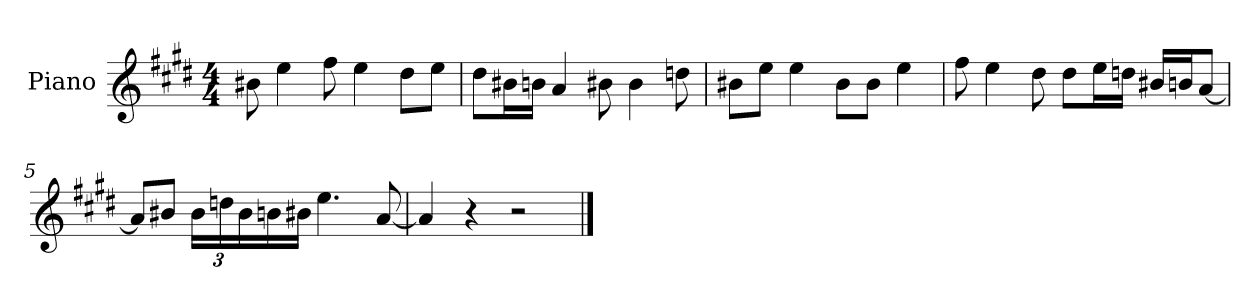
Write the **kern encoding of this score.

**kern
*part1
*staff1
*I"Piano
*I'P-no
*clefG2
*k[f#c#g#d#]
*M4/4
*MM90
=1
8b#X\
4ee\
8ff#\
4ee\
8dd#\L
8ee\J
=2
8dd#\L
16b#X\L
16bn\JJ
4a/
8b#X\
4b#\
8ddn\
=3
8b#X\L
8ee\J
4ee\
8b#\L
8b#\J
4ee\
=4
8ff#\
4ee\
8dd#\
8dd#\L
16ee\L
16ddn\JJ
16b#X/LL
16bn/J
[8a/J
!!LO:LB:g=z
=5
8a/L]
8b#X/J
*Xbrackettup
24b#\LL
24ddn\
24b#\
16bn\
16b#X\JJ
4.ee\
[8a/
=6
4a/]
4r
2r
==
*-
